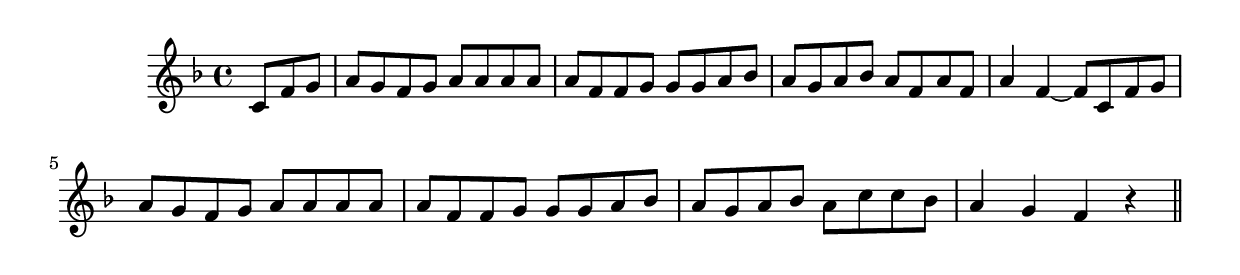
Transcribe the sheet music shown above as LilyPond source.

\version "2.19.49"
%{\header {
  title = "A Recouvrance (France)"
  composer = "anonymous"
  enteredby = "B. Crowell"
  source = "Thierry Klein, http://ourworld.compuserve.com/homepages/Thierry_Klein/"
}%}
\score{{\key f \major
\time 4/4
%{\tempo 4=100
%}\relative c' {
  \partial 8*3
  c8 f g | a8 g f g a a a a | a f f g g g a bes | a8 g a bes a f a f | a4 f~ f8 c f g | a g f g a a a a | a f f g g g a bes | a g a bes a c c bes | a4 g f r
  \bar "||"
}

}}